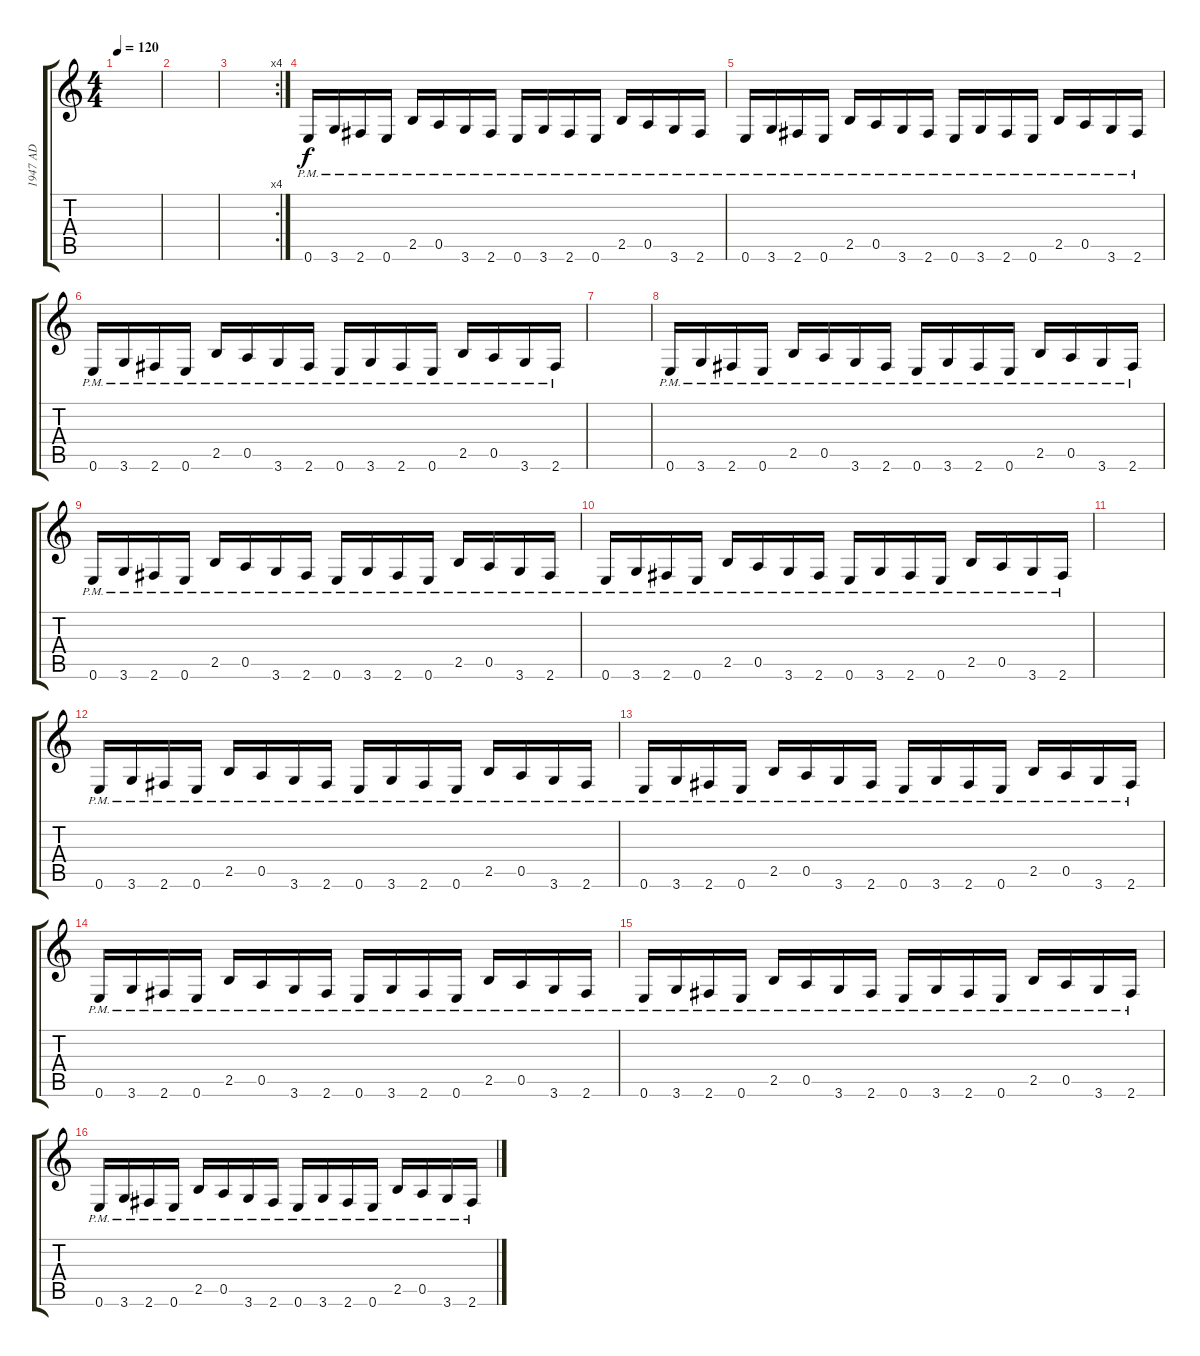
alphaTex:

\track ("1947 AD" "1947 AD") {instrument distortionguitar}
\staff {score tabs}
\tuning (E4 B3 G3 D3 A2 E2) {hide}
\ts (4 4)
\tempo 120
\clef g2
\ks c
|
|
\rc 4
|
0.6{pm}.16 3.6{pm}.16 2.6{pm}.16 0.6{pm}.16 2.5{pm}.16 0.5{pm}.16 3.6{pm}.16 2.6{pm}.16 0.6{pm}.16 3.6{pm}.16 2.6{pm}.16 0.6{pm}.16 2.5{pm}.16 0.5{pm}.16 3.6{pm}.16 2.6{pm}.16 |
0.6{pm}.16 3.6{pm}.16 2.6{pm}.16 0.6{pm}.16 2.5{pm}.16 0.5{pm}.16 3.6{pm}.16 2.6{pm}.16 0.6{pm}.16 3.6{pm}.16 2.6{pm}.16 0.6{pm}.16 2.5{pm}.16 0.5{pm}.16 3.6{pm}.16 2.6{pm}.16 |
0.6{pm}.16 3.6{pm}.16 2.6{pm}.16 0.6{pm}.16 2.5{pm}.16 0.5{pm}.16 3.6{pm}.16 2.6{pm}.16 0.6{pm}.16 3.6{pm}.16 2.6{pm}.16 0.6{pm}.16 2.5{pm}.16 0.5{pm}.16 3.6{pm}.16 2.6{pm}.16 |
|
0.6{pm}.16 3.6{pm}.16 2.6{pm}.16 0.6{pm}.16 2.5{pm}.16 0.5{pm}.16 3.6{pm}.16 2.6{pm}.16 0.6{pm}.16 3.6{pm}.16 2.6{pm}.16 0.6{pm}.16 2.5{pm}.16 0.5{pm}.16 3.6{pm}.16 2.6{pm}.16 |
0.6{pm}.16 3.6{pm}.16 2.6{pm}.16 0.6{pm}.16 2.5{pm}.16 0.5{pm}.16 3.6{pm}.16 2.6{pm}.16 0.6{pm}.16 3.6{pm}.16 2.6{pm}.16 0.6{pm}.16 2.5{pm}.16 0.5{pm}.16 3.6{pm}.16 2.6{pm}.16 |
0.6{pm}.16 3.6{pm}.16 2.6{pm}.16 0.6{pm}.16 2.5{pm}.16 0.5{pm}.16 3.6{pm}.16 2.6{pm}.16 0.6{pm}.16 3.6{pm}.16 2.6{pm}.16 0.6{pm}.16 2.5{pm}.16 0.5{pm}.16 3.6{pm}.16 2.6{pm}.16 |
|
0.6{pm}.16 3.6{pm}.16 2.6{pm}.16 0.6{pm}.16 2.5{pm}.16 0.5{pm}.16 3.6{pm}.16 2.6{pm}.16 0.6{pm}.16 3.6{pm}.16 2.6{pm}.16 0.6{pm}.16 2.5{pm}.16 0.5{pm}.16 3.6{pm}.16 2.6{pm}.16 |
0.6{pm}.16 3.6{pm}.16 2.6{pm}.16 0.6{pm}.16 2.5{pm}.16 0.5{pm}.16 3.6{pm}.16 2.6{pm}.16 0.6{pm}.16 3.6{pm}.16 2.6{pm}.16 0.6{pm}.16 2.5{pm}.16 0.5{pm}.16 3.6{pm}.16 2.6{pm}.16 |
0.6{pm}.16 3.6{pm}.16 2.6{pm}.16 0.6{pm}.16 2.5{pm}.16 0.5{pm}.16 3.6{pm}.16 2.6{pm}.16 0.6{pm}.16 3.6{pm}.16 2.6{pm}.16 0.6{pm}.16 2.5{pm}.16 0.5{pm}.16 3.6{pm}.16 2.6{pm}.16 |
0.6{pm}.16 3.6{pm}.16 2.6{pm}.16 0.6{pm}.16 2.5{pm}.16 0.5{pm}.16 3.6{pm}.16 2.6{pm}.16 0.6{pm}.16 3.6{pm}.16 2.6{pm}.16 0.6{pm}.16 2.5{pm}.16 0.5{pm}.16 3.6{pm}.16 2.6{pm}.16 |
0.6{pm}.16 3.6{pm}.16 2.6{pm}.16 0.6{pm}.16 2.5{pm}.16 0.5{pm}.16 3.6{pm}.16 2.6{pm}.16 0.6{pm}.16 3.6{pm}.16 2.6{pm}.16 0.6{pm}.16 2.5{pm}.16 0.5{pm}.16 3.6{pm}.16 2.6{pm}.16
